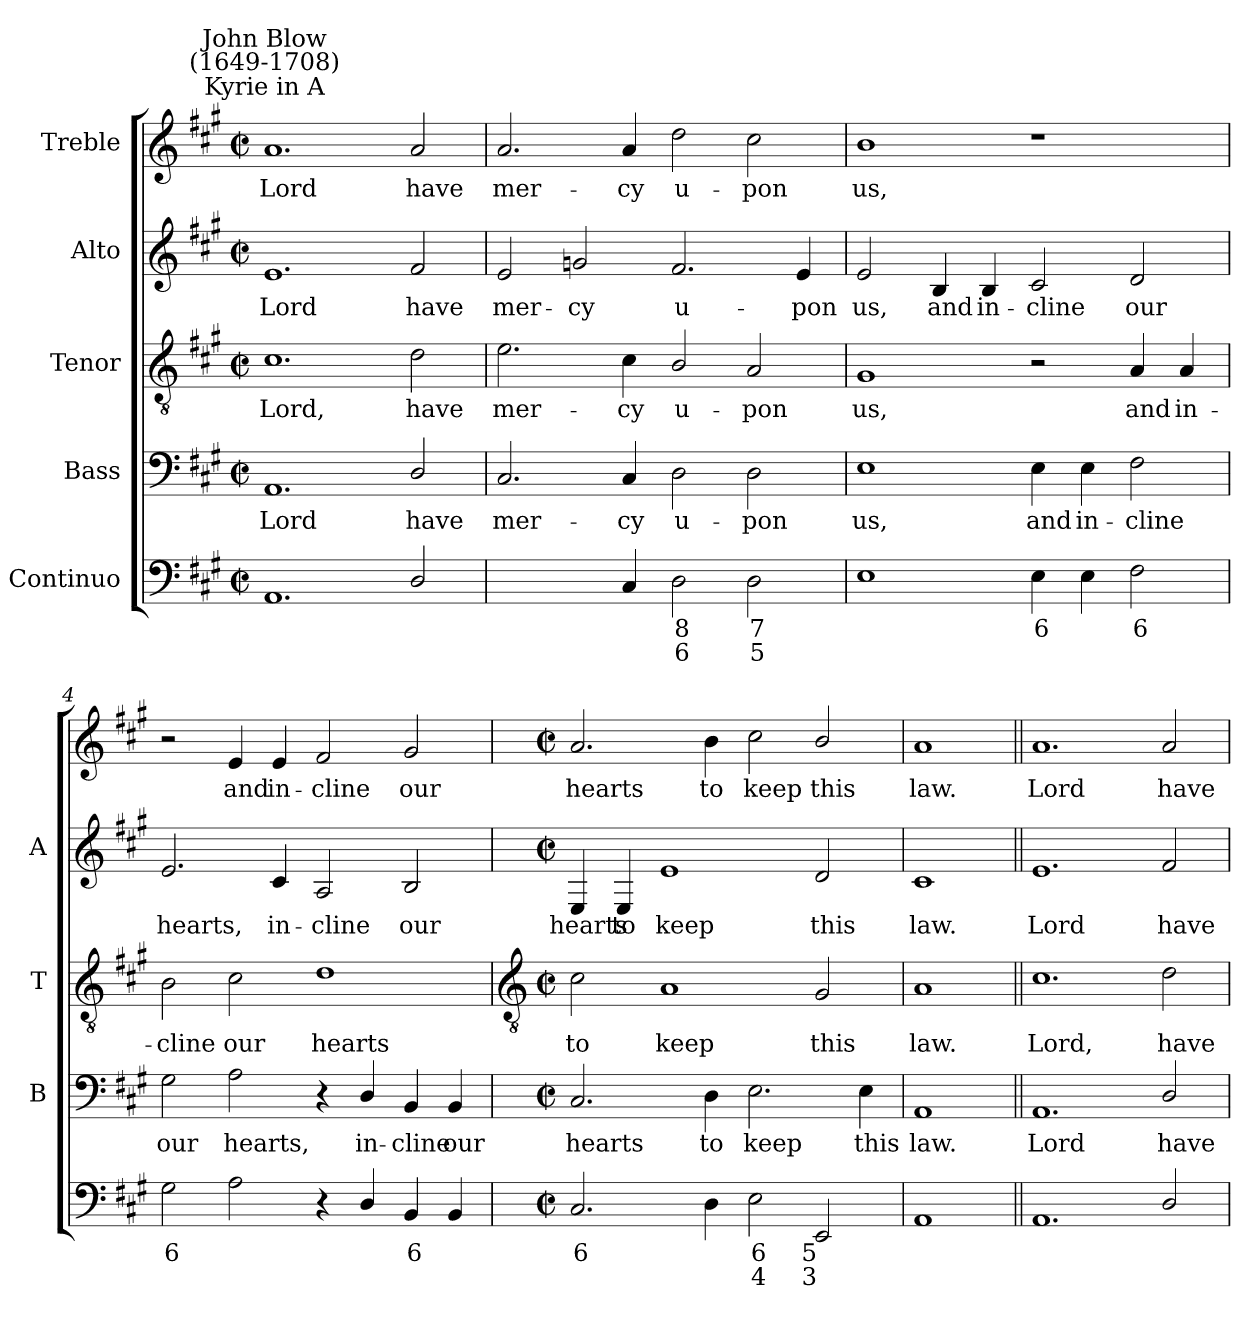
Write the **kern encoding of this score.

**kern	**text	**text	**kern	**text	**kern	**text	**kern	**text	**kern	**text
*part5	*part5	*part5	*part4	*part4	*part3	*part3	*part2	*part2	*part1	*part1
*staff5	*staff5	*staff5	*staff4	*staff4	*staff3	*staff3	*staff2	*staff2	*staff1	*staff1
*I"Continuo	*	*	*I"Bass	*	*I"Tenor	*	*I"Alto	*	*I"Treble	*
*	*	*	*I'B	*	*I'T	*	*I'A	*	*	*
*clefF4	*	*	*clefF4	*	*clefGv2	*	*clefG2	*	*clefG2	*
*k[f#c#g#]	*	*	*k[f#c#g#]	*	*k[f#c#g#]	*	*k[f#c#g#]	*	*k[f#c#g#]	*
*A:	*	*	*A:	*	*A:	*	*A:	*	*A:	*
*M4/2	*	*	*M4/2	*	*M4/2	*	*M4/2	*	*M4/2	*
*met(c|)	*	*	*met(c|)	*	*met(c|)	*	*met(c|)	*	*met(c|)	*
=1	=1	=1	=1	=1	=1	=1	=1	=1	=1	=1
!	!	!	!	!	!	!	!	!	!LO:TX:a:cj:t=Kyrie in A	!
!	!	!	!	!	!	!	!	!	!LO:TX:a:cj:t=John Blow\n(1649-1708)	!
!	!	!	!	!LO:LY:b	!	!LO:LY:b	!	!LO:LY:b	!	!LO:LY:b
1.AA	.	.	1.AA	Lord	1.c#	Lord,	1.e	Lord	1.a	Lord
!	!	!	!	!LO:LY:b	!	!LO:LY:b	!	!LO:LY:b	!	!LO:LY:b
2D/	.	.	2D/	have	2d	have	2f#	have	2a	have
=2	=2	=2	=2	=2	=2	=2	=2	=2	=2	=2
!	!LO:LY:b	!	!	!LO:LY:b	!	!LO:LY:b	!	!LO:LY:b	!	!LO:LY:b
[2C#yy	6	.	2.C#	mer-	2.e	mer-	2e	mer-	2.a	mer-
!	!LO:LY:b	!LO:LY:b	!	!	!	!	!	!LO:LY:b	!	!
4C#yy]	6	5	.	.	.	.	2gn	-cy	.	.
!	!	!	!	!LO:LY:b	!	!LO:LY:b	!	!	!	!LO:LY:b
4C#	.	.	4C#	-cy	4c#	-cy	.	.	4a	-cy
!	!LO:LY:b	!LO:LY:b	!	!LO:LY:b	!	!LO:LY:b	!	!LO:LY:b	!	!LO:LY:b
2D	8	6	2D	u-	2B/	u-	2.f#	u-	2dd	u-
!	!LO:LY:b	!LO:LY:b	!	!LO:LY:b	!	!LO:LY:b	!	!	!	!LO:LY:b
2D	7	5	2D	-pon	2A	-pon	.	.	2cc#	-pon
!	!	!	!	!	!	!	!	!LO:LY:b	!	!
.	.	.	.	.	.	.	4e	-pon	.	.
=3	=3	=3	=3	=3	=3	=3	=3	=3	=3	=3
!	!	!	!	!LO:LY:b	!	!LO:LY:b	!	!LO:LY:b	!	!LO:LY:b
1E	.	.	1E	us,	1G#	us,	2e	us,	1b	us,
!	!	!	!	!	!	!	!	!LO:LY:b	!	!
.	.	.	.	.	.	.	4B	and	.	.
!	!	!	!	!	!	!	!	!LO:LY:b	!	!
.	.	.	.	.	.	.	4B	in-	.	.
!	!LO:LY:b	!	!	!LO:LY:b	!	!	!	!LO:LY:b	!	!
4E	6	.	4E	and	2r	.	2c#	-cline	1r	.
!	!	!	!	!LO:LY:b	!	!	!	!	!	!
4E	.	.	4E	in-	.	.	.	.	.	.
!	!LO:LY:b	!	!	!LO:LY:b	!	!LO:LY:b	!	!LO:LY:b	!	!
2F#	6	.	2F#	-cline	4A	and	2d	our	.	.
!	!	!	!	!	!	!LO:LY:b	!	!	!	!
.	.	.	.	.	4A	in-	.	.	.	.
=4	=4	=4	=4	=4	=4	=4	=4	=4	=4	=4
!	!LO:LY:b	!	!	!LO:LY:b	!	!LO:LY:b	!	!LO:LY:b	!	!
2G#	6	.	2G#	our	2B	-cline	2.e	hearts,	2r	.
!	!	!	!	!LO:LY:b	!	!LO:LY:b	!	!	!	!LO:LY:b
2A	.	.	2A	hearts,	2c#	our	.	.	4e	and
!	!	!	!	!	!	!	!	!LO:LY:b	!	!LO:LY:b
.	.	.	.	.	.	.	4c#	in-	4e	in-
!	!	!	!	!	!	!LO:LY:b	!	!LO:LY:b	!	!LO:LY:b
4r	.	.	4r	.	1d	hearts	2A	-cline	2f#	-cline
!	!	!	!	!LO:LY:b	!	!	!	!	!	!
4D/	.	.	4D/	in-	.	.	.	.	.	.
!	!LO:LY:b	!	!	!LO:LY:b	!	!	!	!LO:LY:b	!	!LO:LY:b
4BB	6	.	4BB	-cline	.	.	2B	our	2g#	our
!	!	!	!	!LO:LY:b	!	!	!	!	!	!
4BB	.	.	4BB	our	.	.	.	.	.	.
!!LO:LB:g=z
=5	=5	=5	=5	=5	=5	=5	=5	=5	=5	=5
*	*	*	*	*	*clefGv2	*	*	*	*	*
*M4/2	*	*	*M4/2	*	*M4/2	*	*M4/2	*	*M4/2	*
*met(c|)	*	*	*met(c|)	*	*met(c|)	*	*met(c|)	*	*met(c|)	*
!	!LO:LY:b	!	!	!LO:LY:b	!	!LO:LY:b	!	!LO:LY:b	!	!LO:LY:b
2.C#	6	.	2.C#	hearts	2c#	to	4E	hearts	2.a	hearts
!	!	!	!	!	!	!	!	!LO:LY:b	!	!
.	.	.	.	.	.	.	4E	to	.	.
!	!	!	!	!	!	!LO:LY:b	!	!LO:LY:b	!	!
.	.	.	.	.	1A	keep	1e	keep	.	.
!	!	!	!	!LO:LY:b	!	!	!	!	!	!LO:LY:b
4D	.	.	4D	to	.	.	.	.	4b	to
!	!LO:LY:b	!LO:LY:b	!	!LO:LY:b	!	!	!	!	!	!LO:LY:b
2E	6	4	2.E	keep	.	.	.	.	2cc#	keep
!	!LO:LY:b	!LO:LY:b	!	!	!	!LO:LY:b	!	!LO:LY:b	!	!LO:LY:b
2EE	5	3	.	.	2G#	this	2d	this	2b/	this
!	!	!	!	!LO:LY:b	!	!	!	!	!	!
.	.	.	4E	this	.	.	.	.	.	.
=6	=6	=6	=6	=6	=6	=6	=6	=6	=6	=6
!	!	!	!	!LO:LY:b	!	!LO:LY:b	!	!LO:LY:b	!	!LO:LY:b
1AA	.	.	1AA	law.	1A	law.	1c#	law.	1a	law.
=7||	=7||	=7||	=7||	=7||	=7||	=7||	=7||	=7||	=7||	=7||
!	!	!	!	!LO:LY:b	!	!LO:LY:b	!	!LO:LY:b	!	!LO:LY:b
1.AA	.	.	1.AA	Lord	1.c#	Lord,	1.e	Lord	1.a	Lord
!	!	!	!	!LO:LY:b	!	!LO:LY:b	!	!LO:LY:b	!	!LO:LY:b
2D/	.	.	2D/	have	2d	have	2f#	have	2a	have
=	=	=	=	=	=	=	=	=	=	=
*-	*-	*-	*-	*-	*-	*-	*-	*-	*-	*-
